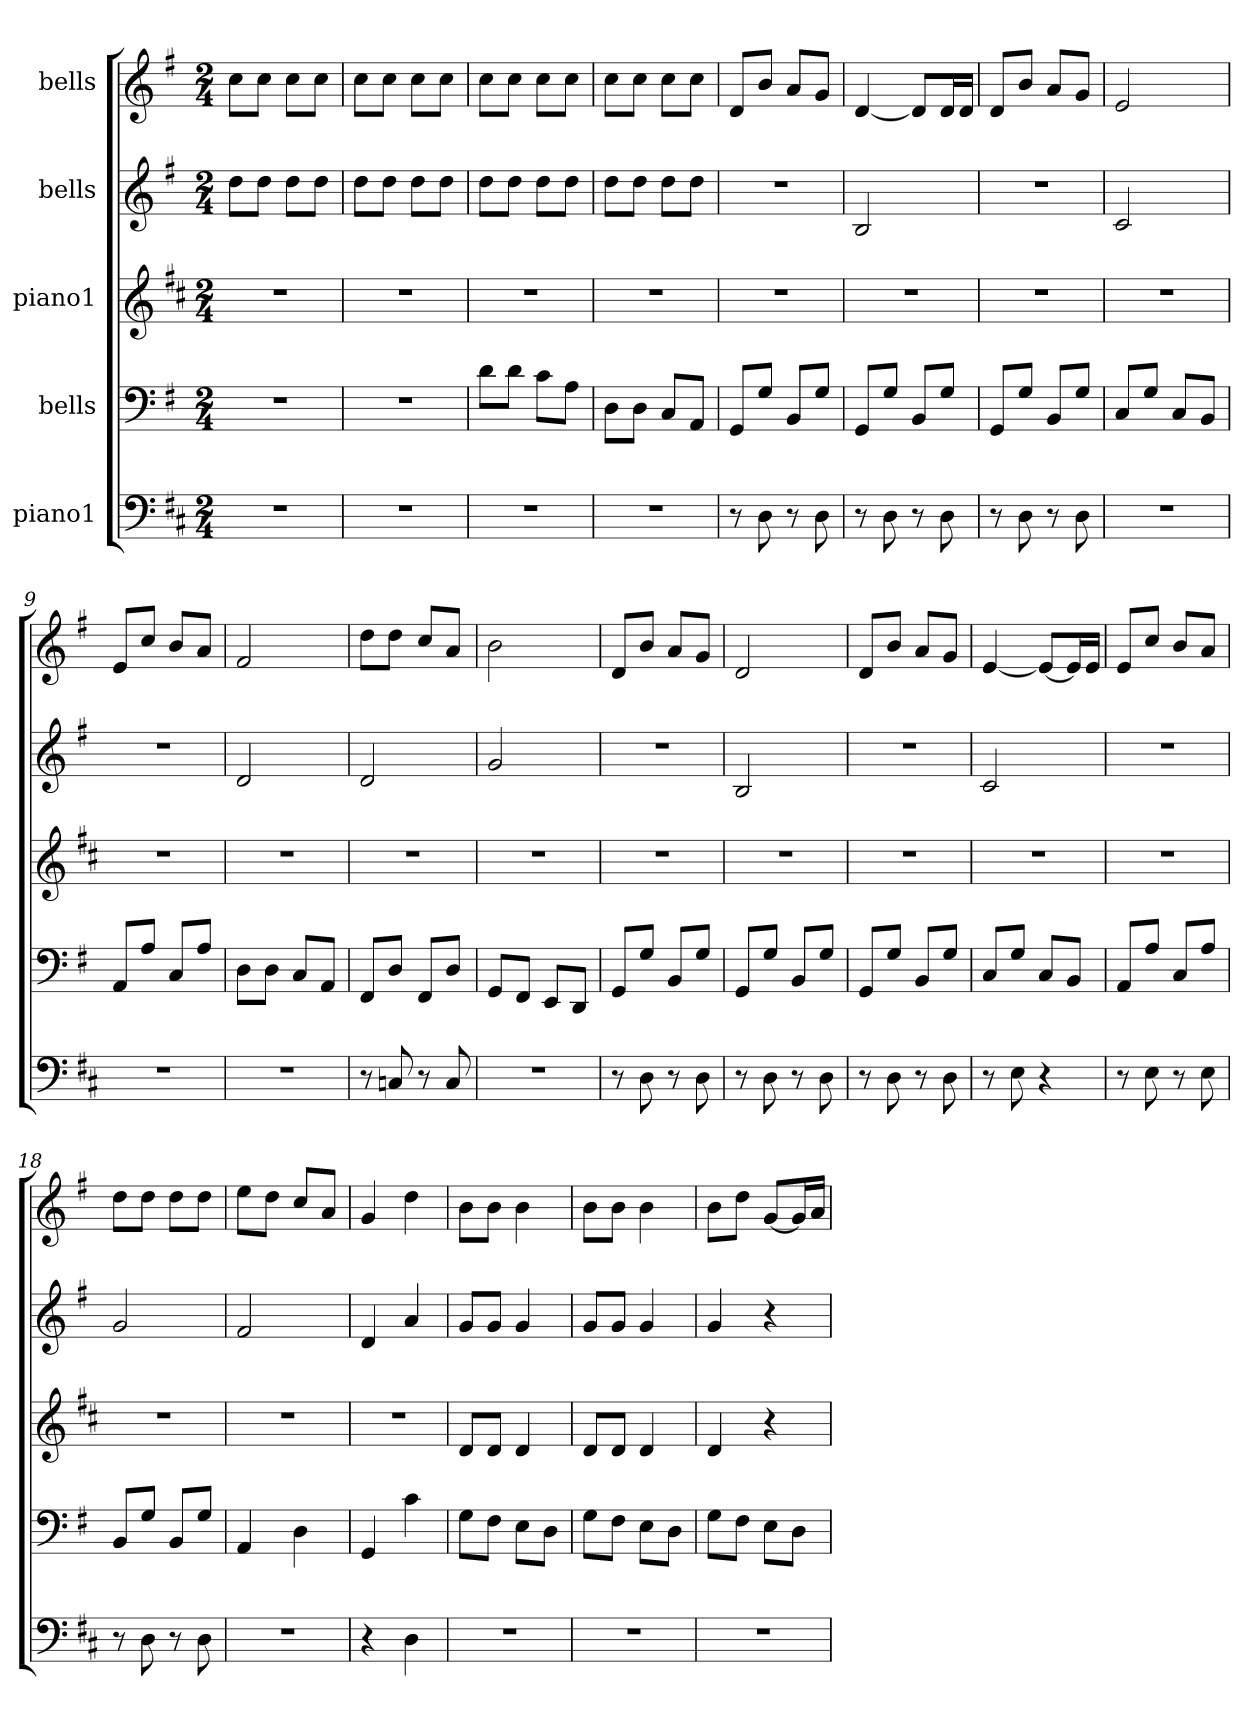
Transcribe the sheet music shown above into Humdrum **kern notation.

**kern	**kern	**kern	**kern	**kern
*part5	*part4	*part3	*part2	*part1
*staff5	*staff4	*staff3	*staff2	*staff1
*I"piano1	*I"bells	*I"piano1	*I"bells	*I"bells
*clefF4	*clefF4	*clefG2	*clefG2	*clefG2
*k[f#c#]	*k[f#]	*k[f#c#]	*k[f#]	*k[f#]
*D:	*G:	*D:	*G:	*G:
*M2/4	*M2/4	*M2/4	*M2/4	*M2/4
=1	=1	=1	=1	=1
2r	2r	2r	8dd\L	8cc\L
.	.	.	8dd\J	8cc\J
.	.	.	8dd\L	8cc\L
.	.	.	8dd\J	8cc\J
=2	=2	=2	=2	=2
2r	2r	2r	8dd\L	8cc\L
.	.	.	8dd\J	8cc\J
.	.	.	8dd\L	8cc\L
.	.	.	8dd\J	8cc\J
=3	=3	=3	=3	=3
2r	8d\L	2r	8dd\L	8cc\L
.	8d\J	.	8dd\J	8cc\J
.	8c\L	.	8dd\L	8cc\L
.	8A\J	.	8dd\J	8cc\J
=4	=4	=4	=4	=4
2r	8D\L	2r	8dd\L	8cc\L
.	8D\J	.	8dd\J	8cc\J
.	8C/L	.	8dd\L	8cc\L
.	8AA/J	.	8dd\J	8cc\J
=5	=5	=5	=5	=5
8r	8GG/L	2r	2r	8d/L
8D\	8G/J	.	.	8b/J
8r	8BB/L	.	.	8a/L
8D\	8G/J	.	.	8g/J
=6	=6	=6	=6	=6
8r	8GG/L	2r	2B/	[4d/
8D\	8G/J	.	.	.
8r	8BB/L	.	.	8d/L]
8D\	8G/J	.	.	16d/L
.	.	.	.	16d/JJ
=7	=7	=7	=7	=7
8r	8GG/L	2r	2r	8d/L
8D\	8G/J	.	.	8b/J
8r	8BB/L	.	.	8a/L
8D\	8G/J	.	.	8g/J
!!LO:LB:g=z
=8	=8	=8	=8	=8
2r	8C/L	2r	2c/	2e/
.	8G/J	.	.	.
.	8C/L	.	.	.
.	8BB/J	.	.	.
=9	=9	=9	=9	=9
2r	8AA/L	2r	2r	8e/L
.	8A/J	.	.	8cc/J
.	8C/L	.	.	8b/L
.	8A/J	.	.	8a/J
=10	=10	=10	=10	=10
2r	8D\L	2r	2d/	2f#/
.	8D\J	.	.	.
.	8C/L	.	.	.
.	8AA/J	.	.	.
=11	=11	=11	=11	=11
8r	8FF#/L	2r	2d/	8dd\L
8Cn/	8D/J	.	.	8dd\J
8r	8FF#/L	.	.	8cc/L
8C/	8D/J	.	.	8a/J
=12	=12	=12	=12	=12
2r	8GG/L	2r	2g/	2b\
.	8FF#/J	.	.	.
.	8EE/L	.	.	.
.	8DD/J	.	.	.
=13	=13	=13	=13	=13
8r	8GG/L	2r	2r	8d/L
8D\	8G/J	.	.	8b/J
8r	8BB/L	.	.	8a/L
8D\	8G/J	.	.	8g/J
=14	=14	=14	=14	=14
8r	8GG/L	2r	2B/	2d/
8D\	8G/J	.	.	.
8r	8BB/L	.	.	.
8D\	8G/J	.	.	.
=15	=15	=15	=15	=15
8r	8GG/L	2r	2r	8d/L
8D\	8G/J	.	.	8b/J
8r	8BB/L	.	.	8a/L
8D\	8G/J	.	.	8g/J
!!LO:PB:g=z
=16	=16	=16	=16	=16
8r	8C/L	2r	2c/	[4e/
8E\	8G/J	.	.	.
4r	8C/L	.	.	8e/L_
.	8BB/J	.	.	16e/L]
.	.	.	.	16e/JJ
=17	=17	=17	=17	=17
8r	8AA/L	2r	2r	8e/L
8E\	8A/J	.	.	8cc/J
8r	8C/L	.	.	8b/L
8E\	8A/J	.	.	8a/J
=18	=18	=18	=18	=18
8r	8BB/L	2r	2g/	8dd\L
8D\	8G/J	.	.	8dd\J
8r	8BB/L	.	.	8dd\L
8D\	8G/J	.	.	8dd\J
=19	=19	=19	=19	=19
2r	4AA/	2r	2f#/	8ee\L
.	.	.	.	8dd\J
.	4D\	.	.	8cc/L
.	.	.	.	8a/J
=20	=20	=20	=20	=20
4r	4GG/	2r	4d/	4g/
4D\	4c\	.	4a/	4dd\
=21	=21	=21	=21	=21
2r	8G\L	8d/L	8g/L	8b\L
.	8F#\J	8d/J	8g/J	8b\J
.	8E\L	4d/	4g/	4b\
.	8D\J	.	.	.
=22	=22	=22	=22	=22
2r	8G\L	8d/L	8g/L	8b\L
.	8F#\J	8d/J	8g/J	8b\J
.	8E\L	4d/	4g/	4b\
.	8D\J	.	.	.
=23	=23	=23	=23	=23
2r	8G\L	4d/	4g/	8b\L
.	8F#\J	.	.	8dd\J
.	8E\L	4r	4r	[8g/L
.	8D\J	.	.	16g/L]
.	.	.	.	16a/JJ
=	=	=	=	=
*-	*-	*-	*-	*-
